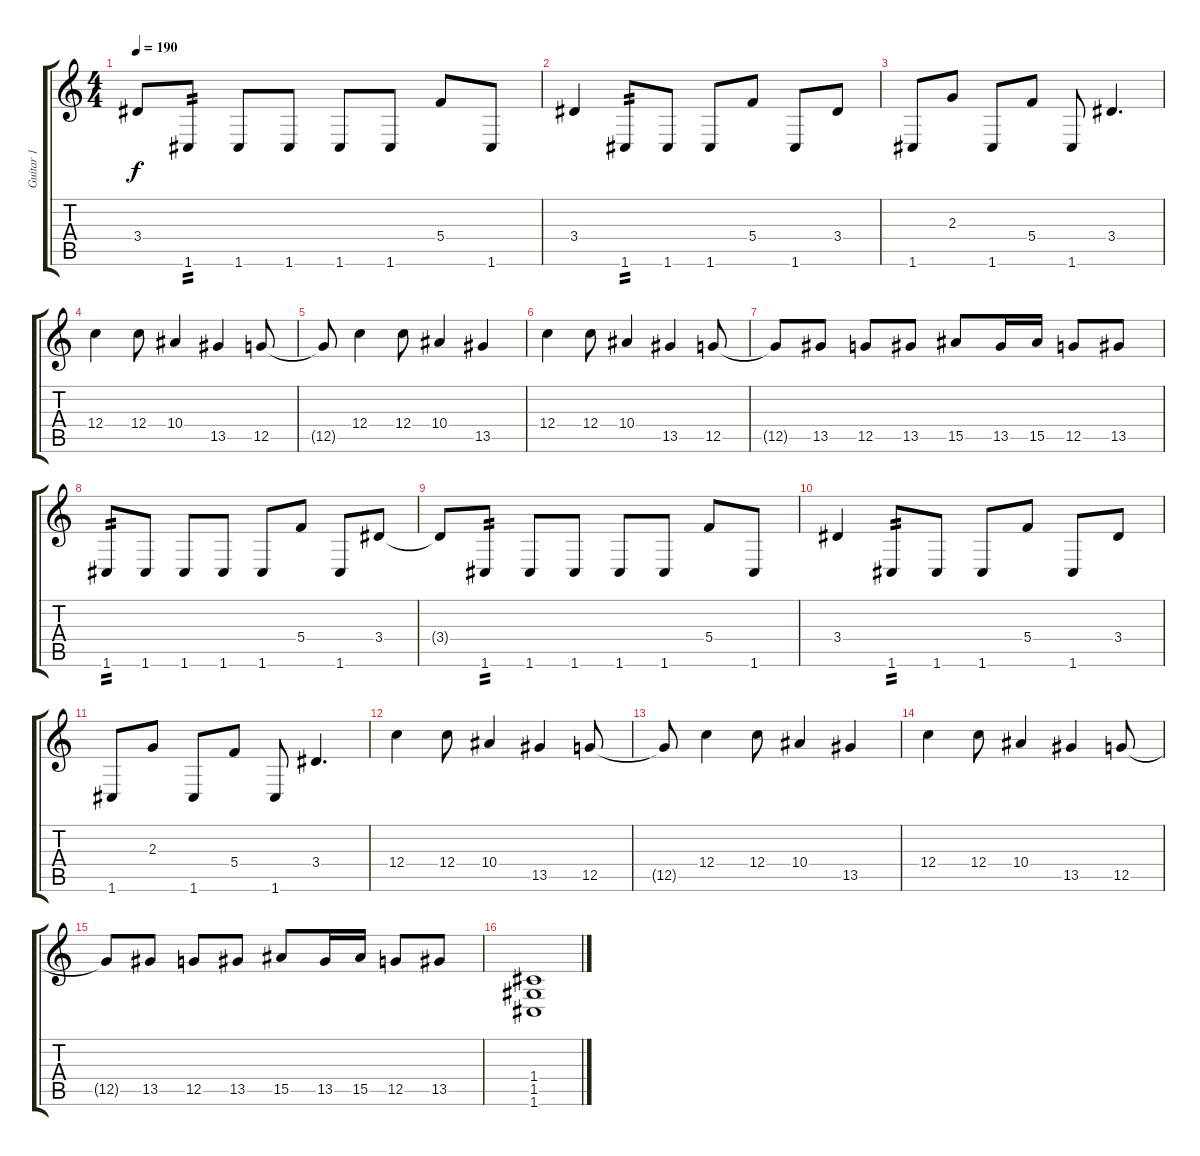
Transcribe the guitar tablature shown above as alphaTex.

\track ("Guitar 1" "Guitar 1") {instrument distortionguitar}
\staff {score tabs}
\tuning (D4 A3 F3 C3 G2 C2) {hide}
\ts (4 4)
\tempo 190
\clef g2
\ks c
3.4{t}.8{dy f} 1.6.8{tp 2} 1.6.8 1.6.8 1.6.8 1.6.8 5.4.8 1.6.8 |
3.4.4 1.6.8{tp 2} 1.6.8 1.6.8 5.4.8 1.6.8 3.4.8 |
1.6.8 2.3.8 1.6.8 5.4.8 1.6.8 3.4.4{d} |
12.4.4 12.4.8 10.4.4 13.5.4 12.5.8 |
12.5{t}.8 12.4.4 12.4.8 10.4.4 13.5.4 |
12.4.4 12.4.8 10.4.4 13.5.4 12.5.8 |
12.5{t}.8 13.5.8 12.5.8 13.5.8 15.5.8 13.5.16 15.5.16 12.5.8 13.5.8 |
1.6.8{tp 2} 1.6.8 1.6.8 1.6.8 1.6.8 5.4.8 1.6.8 3.4.8 |
3.4{t}.8 1.6.8{tp 2} 1.6.8 1.6.8 1.6.8 1.6.8 5.4.8 1.6.8 |
3.4.4 1.6.8{tp 2} 1.6.8 1.6.8 5.4.8 1.6.8 3.4.8 |
1.6.8 2.3.8 1.6.8 5.4.8 1.6.8 3.4.4{d} |
12.4.4 12.4.8 10.4.4 13.5.4 12.5.8 |
12.5{t}.8 12.4.4 12.4.8 10.4.4 13.5.4 |
12.4.4 12.4.8 10.4.4 13.5.4 12.5.8 |
12.5{t}.8 13.5.8 12.5.8 13.5.8 15.5.8 13.5.16 15.5.16 12.5.8 13.5.8 |
(1.4 1.5 1.6).1
